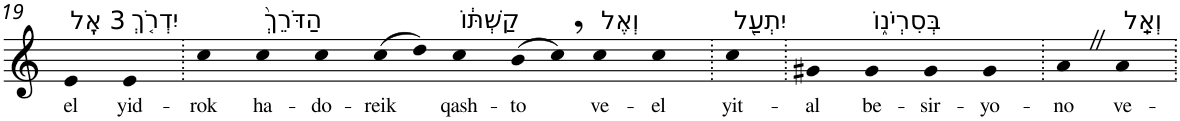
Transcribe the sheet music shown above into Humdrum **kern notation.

**kern	**text
*part1	*part1
*staff1	*staff1
*I"Piano	*
*I'Pno	*
!!LO:PB:g=z
*clefG2	*
*k[]	*
=19	=19
!LO:TX:a:t=3 אֶֽל	!
!	!LO:LY:b
4e	el
!LO:TX:a:t=יִדְרֹ֤ךְ	!
!	!LO:LY:b
4e	yid-
=20.	=20.
!	!LO:LY:b
4cc	-rok
!LO:TX:a:t=הַדֹּרֵךְ֙	!
!	!LO:LY:b
4cc	ha-
!	!LO:LY:b
4cc	-do-
!	!LO:LY:b
(>8cc	-reik
8dd)	.
!LO:TX:a:t=קַשְׁתּ֔וֹ	!
!	!LO:LY:b
4cc	qash-
!	!LO:LY:b
(>8b	-to
8cc,)	.
!LO:TX:a:t=וְאֶל	!
!	!LO:LY:b
4cc	ve-
!	!LO:LY:b
4cc	-el
=21.	=21.
!LO:TX:a:t=יִתְעַ֖ל	!
!	!LO:LY:b
4cc	yit-
=22.	=22.
!	!LO:LY:b
4g#X	-al
!LO:TX:a:t=בְּסִרְיֹנ֑וֹ	!
!	!LO:LY:b
4g#	be-
!	!LO:LY:b
4g#	-sir-
!	!LO:LY:b
4g#	-yo-
=23.	=23.
!	!LO:LY:b
4aZ	-no
!LO:TX:a:t=וְאַֽל	!
!	!LO:LY:b
4a	ve-
=.	=.
*-	*-
